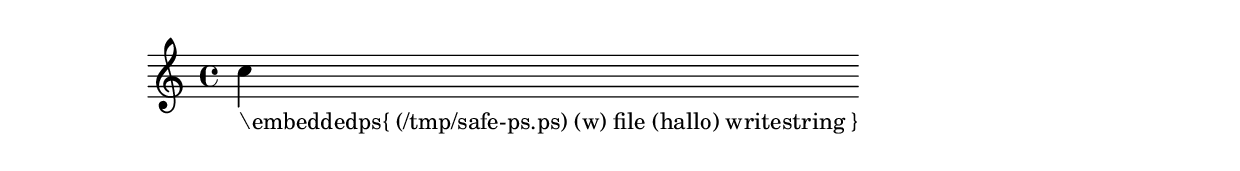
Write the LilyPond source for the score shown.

\version "2.1.22"

\header{
    texidoc = "This should not survive lilypond --safe-mode
    --no-pdf --png run, and certainly not write /tmp/safe-ps.ps"
}

\score{
    \notes c''-"\\embeddedps{ (/tmp/safe-ps.ps) (w) file (hallo) writestring }"
}
